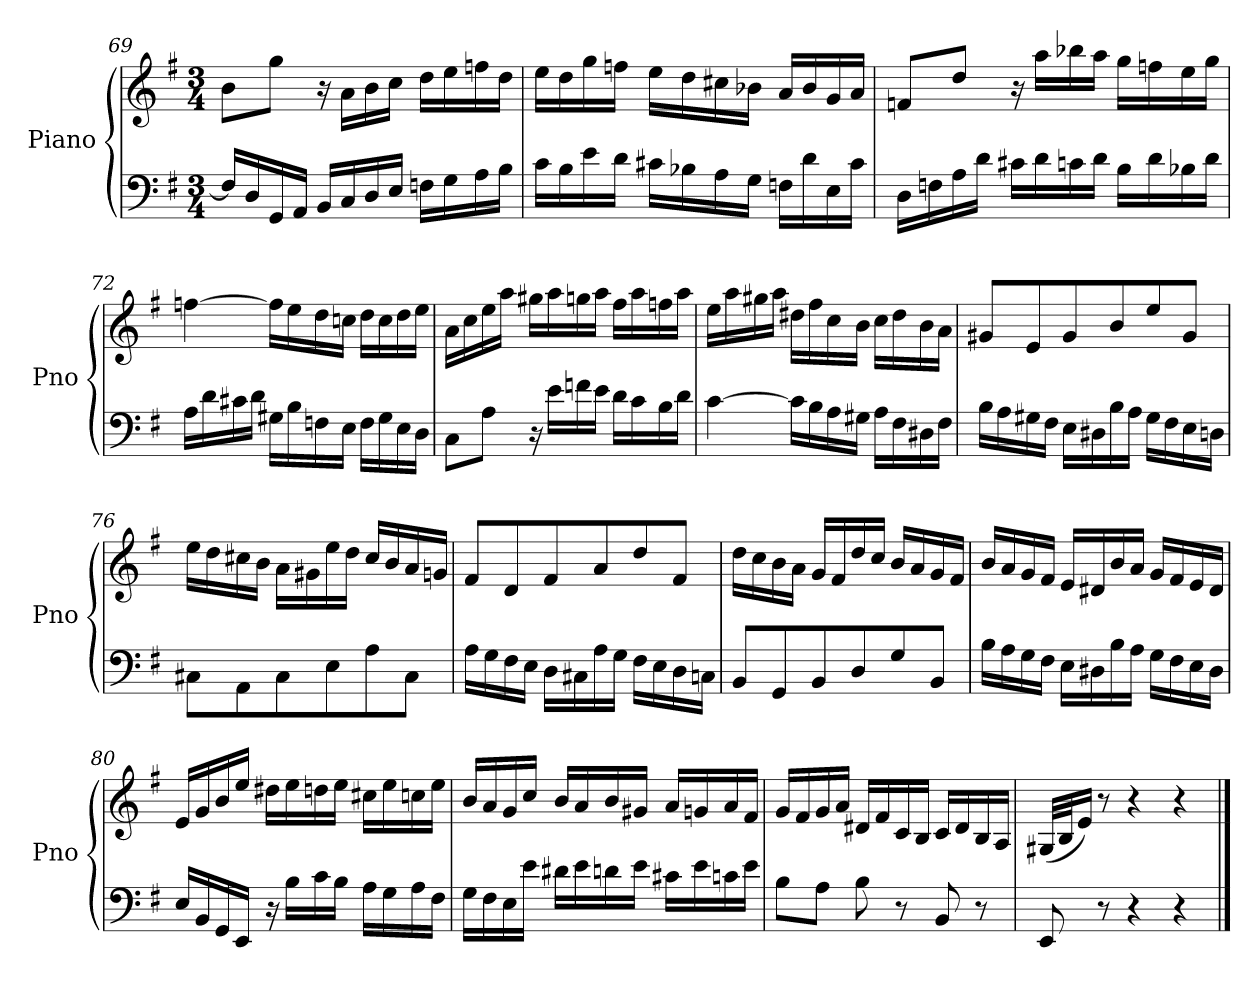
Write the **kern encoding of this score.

**kern	**kern
*part1	*part1
*staff2	*staff1
*I"Piano	*
*I'Pno	*
*clefF4	*clefG2
*k[f#]	*k[f#]
*M3/4	*M3/4
=69	=69
16F/LL]	8b\L
16D/	.
16GG/	8gg\J
16AA/JJ	.
16BB/LL	16r
16C/	16a\LL
16D/	16b\
16E/JJ	16cc\JJ
16Fn\LL	16dd\LL
16G\	16ee\
16A\	16ffn\
16B\JJ	16dd\JJ
!!LO:PB:g=z
=70	=70
16c\LL	16ee\LL
16B\	16dd\
16e\	16gg\
16d\JJ	16ffn\JJ
16c#X\LL	16ee\LL
16B-X\	16dd\
16A\	16cc#X\
16G\JJ	16b-X\JJ
16Fn\LL	16a/LL
16d\	16b-/
16E\	16g/
16c#\JJ	16a/JJ
=71	=71
16D\LL	8fn/L
16Fn\	.
16A\	8dd/J
16d\JJ	.
16c#X\LL	16r
16d\	16aa\LL
16cn\	16bb-X\
16d\JJ	16aa\JJ
16B\LL	16gg\LL
16d\	16ffn\
16B-X\	16ee\
16d\JJ	16gg\JJ
=72	=72
16A\LL	[4ffn\
16d\	.
16c#X\	.
16d\JJ	.
16G#X\LL	16ff\LL]
16B\	16ee\
16Fn\	16dd\
16E\JJ	16ccni\JJ
16F\LL	16dd\LL
16G#\	16cc\
16E\	16dd\
16D\JJ	16ee\JJ
!!LO:LB:g=z
=73	=73
8C\L	16a\LL
.	16cc\
8A\J	16ee\
.	16aa\JJ
16r	16gg#X\LL
16e\LL	16aa\
16fn\	16ggn\
16e\JJ	16aa\JJ
16d\LL	16ff#\LL
16c\	16aa\
16B\	16ffn\
16d\JJ	16aa\JJ
=74	=74
[4c\	16ee\LL
.	16aa\
.	16gg#X\
.	16aa\JJ
16c\LL]	16dd#X\LL
16B\	16ff#\
16A\	16cc\
16G#X\JJ	16b\JJ
16A\LL	16cc\LL
16F#\	16dd#\
16D#X\	16b\
16F#\JJ	16a\JJ
=75	=75
16B\LL	8g#X/L
16A\	.
16G#X\	8e/
16F#\JJ	.
16E\LL	8g#/
16D#X\	.
16B\	8b/
16A\JJ	.
16G#\LL	8ee/
16F#\	.
16E\	8g#/J
16Dn\JJ	.
!!LO:LB:g=z
=76	=76
8C#X\L	16ee\LL
.	16dd\
8AA\	16cc#X\
.	16b\JJ
8C#\	16a\LL
.	16g#X\
8E\	16ee\
.	16dd\JJ
8A\	16cc#/LL
.	16b/
8C#\J	16a/
.	16gn/JJ
=77	=77
16A\LL	8f#/L
16G\	.
16F#\	8d/
16E\JJ	.
16D\LL	8f#/
16C#X\	.
16A\	8a/
16G\JJ	.
16F#\LL	8dd/
16E\	.
16D\	8f#/J
16Cn\JJ	.
=78	=78
8BB/L	16dd\LL
.	16cc\
8GG/	16b\
.	16a\JJ
8BB/	16g/LL
.	16f#/
8D/	16dd/
.	16cc/JJ
8G/	16b/LL
.	16a/
8BB/J	16g/
.	16f#/JJ
=79	=79
16B\LL	16b/LL
16A\	16a/
16G\	16g/
16F#\JJ	16f#/JJ
16E\LL	16e/LL
16D#X\	16d#X/
16B\	16b/
16A\JJ	16a/JJ
16G\LL	16g/LL
16F#\	16f#/
16E\	16e/
16D#\JJ	16d#/JJ
!!LO:LB:g=z
=80	=80
16E/LL	16e/LL
16BB/	16g/
16GG/	16b/
16EE/JJ	16ee/JJ
16r	16dd#X\LL
16B\LL	16ee\
16c\	16ddn\
16B\JJ	16ee\JJ
16A\LL	16cc#X\LL
16G\	16ee\
16A\	16ccn\
16F#\JJ	16ee\JJ
=81	=81
16G\LL	16b/LL
16F#\	16a/
16E\	16g/
16e\JJ	16cc/JJ
16d#X\LL	16b/LL
16e\	16a/
16dn\	16b/
16e\JJ	16g#X/JJ
16c#X\LL	16a/LL
16e\	16gn/
16cn\	16a/
16e\JJ	16f#/JJ
=82	=82
8B\L	16g/LL
.	16f#/
8A\J	16g/
.	16a/JJ
8B\	16d#X/LL
.	16f#/
8r	16c/
.	16B/JJ
8BB/	16c/LL
.	16d#/
8r	16B/
.	16A/JJ
=83	=83
8EE/	(<32G#X/LLL
.	32B/J
.	16e/JJ)
8r	8r
4r	4r
4r	4r
==	==
*-	*-
